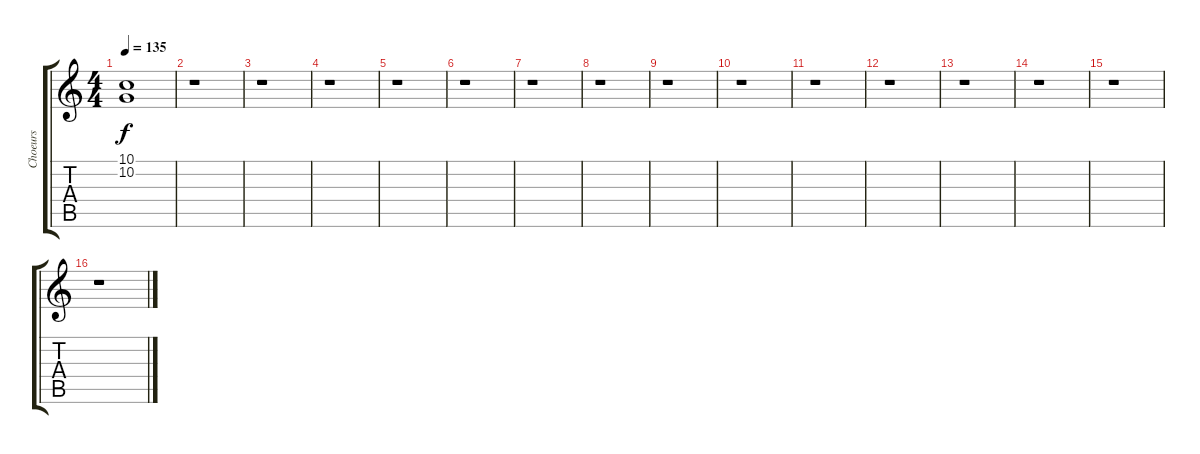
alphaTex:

\track ("Choeurs" "Choeurs") {solo instrument choiraahs}
\staff {score tabs}
\tuning (D4 A3 F3 C3 G2 D2) {hide}
\ts (4 4)
\tempo 135
\clef g2
\ks c
(10.1{t} 10.2{t}).1{dy f} |
r.1 |
r.1 |
r.1 |
r.1 |
r.1 |
r.1 |
r.1 |
r.1 |
r.1 |
r.1 |
r.1 |
r.1 |
r.1 |
r.1 |
r.1
